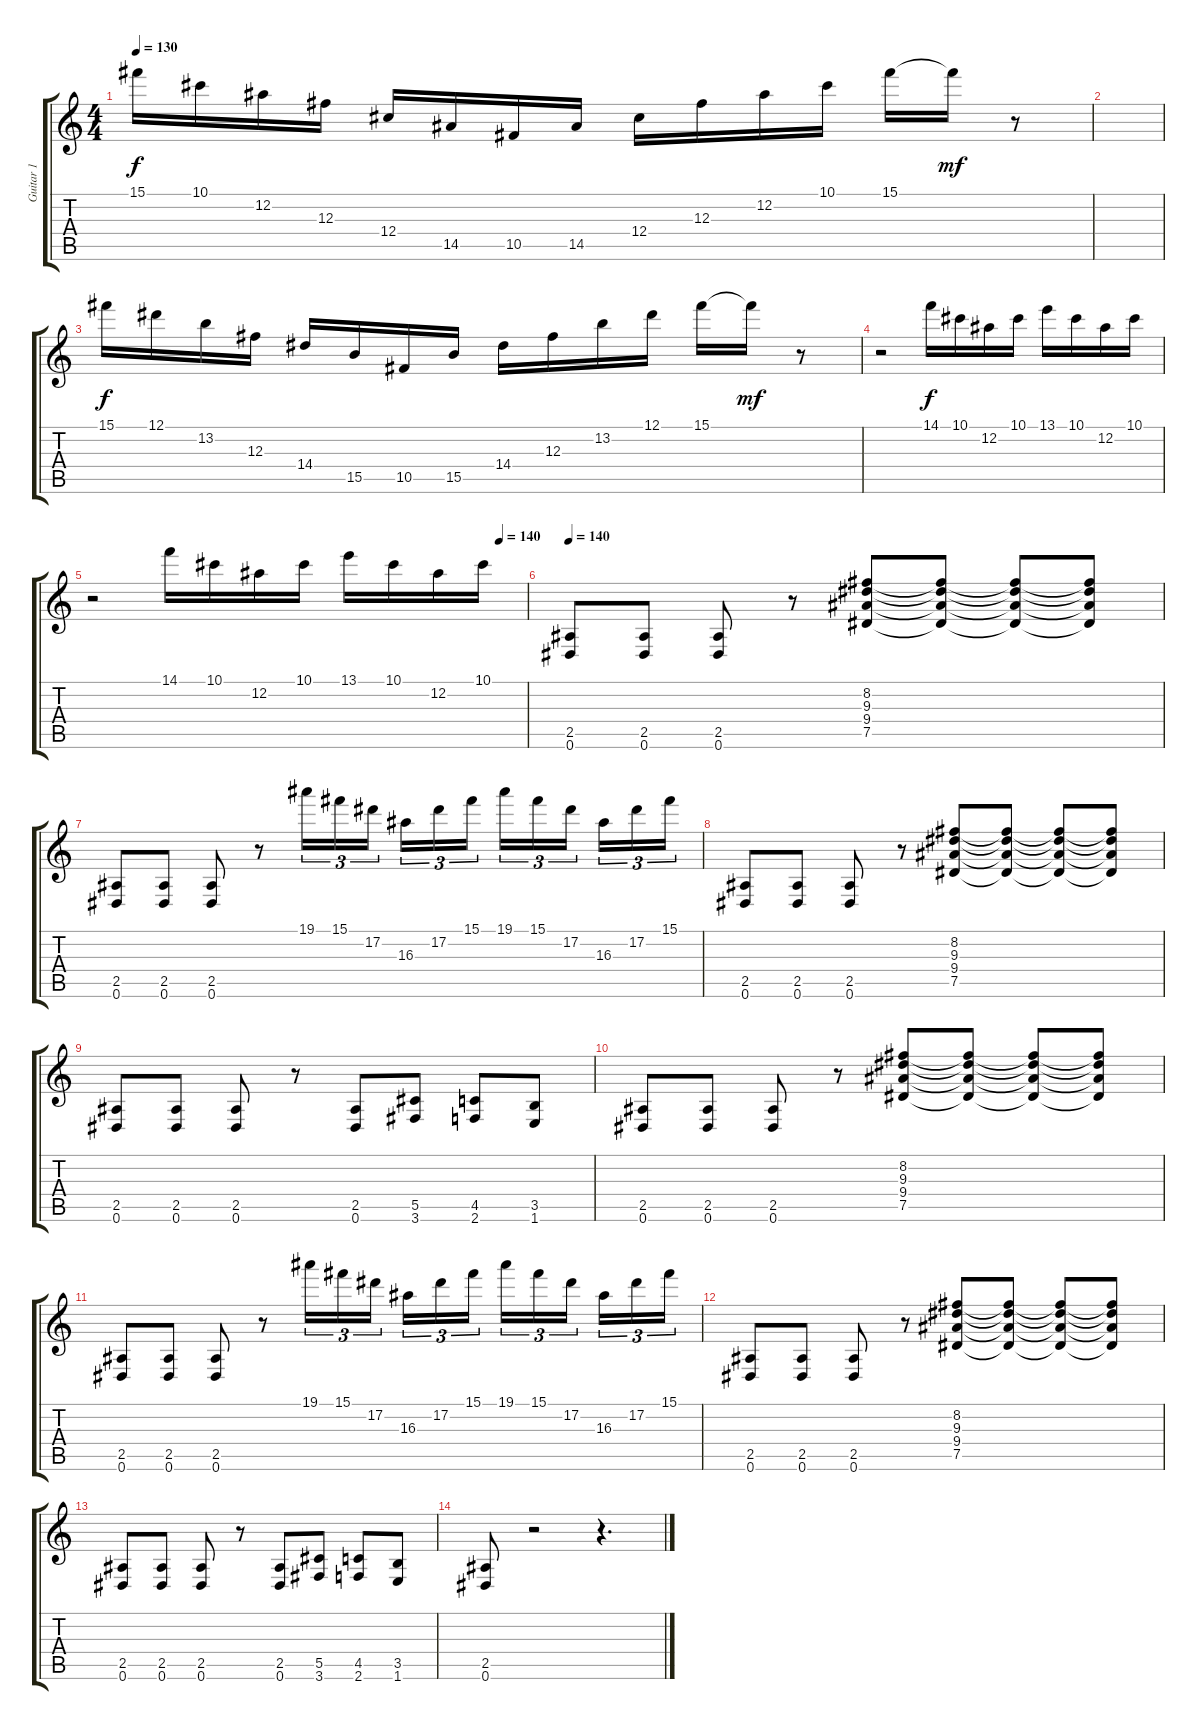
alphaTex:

\track ("Guitar 1" "Guitar 1") {instrument distortionguitar}
\staff {score tabs}
\tuning (Eb4 Bb3 Gb3 Db3 Ab2 Eb2) {hide}
\ts (4 4)
\tempo 130
\clef g2
\ks c
15.1.16{dy f} 10.1.16 12.2.16 12.3.16 12.4.16 14.5.16 10.5.16 14.5.16 12.4.16 12.3.16 12.2.16 10.1.16 15.1.16 15.1{t}.16{dy mf} r.8 |
|
15.1.16{dy f} 12.1.16 13.2.16 12.3.16 14.4.16 15.5.16 10.5.16 15.5.16 14.4.16 12.3.16 13.2.16 12.1.16 15.1.16 15.1{t}.16{dy mf} r.8 |
r.2 14.1.16{dy f} 10.1.16 12.2.16 10.1.16 13.1.16 10.1.16 12.2.16 10.1.16 |
\tempo (140 0.9375)
r.2 14.1.16 10.1.16 12.2.16 10.1.16 13.1.16 10.1.16 12.2.16 10.1.16 |
\tempo 140
(2.5 0.6).8 (2.5 0.6).8 (2.5 0.6).8 r.8 (8.2 9.3 9.4 7.5).8 (8.2{t} 9.3{t} 9.4{t} 7.5{t}).8 (8.2{t} 9.3{t} 9.4{t} 7.5{t}).8 (8.2{t} 9.3{t} 9.4{t} 7.5{t}).8 |
(2.5 0.6).8 (2.5 0.6).8 (2.5 0.6).8 r.8 19.1.16{tu (3 2)} 15.1.16{tu (3 2)} 17.2.16{tu (3 2) beam splitsecondary} 16.3.16{tu (3 2)} 17.2.16{tu (3 2)} 15.1.16{tu (3 2)} 19.1.16{tu (3 2)} 15.1.16{tu (3 2)} 17.2.16{tu (3 2) beam splitsecondary} 16.3.16{tu (3 2)} 17.2.16{tu (3 2)} 15.1.16{tu (3 2)} |
(2.5 0.6).8 (2.5 0.6).8 (2.5 0.6).8 r.8 (8.2 9.3 9.4 7.5).8 (8.2{t} 9.3{t} 9.4{t} 7.5{t}).8 (8.2{t} 9.3{t} 9.4{t} 7.5{t}).8 (8.2{t} 9.3{t} 9.4{t} 7.5{t}).8 |
(2.5 0.6).8 (2.5 0.6).8 (2.5 0.6).8 r.8 (2.5 0.6).8 (5.5 3.6).8 (4.5 2.6).8 (3.5 1.6).8 |
(2.5 0.6).8 (2.5 0.6).8 (2.5 0.6).8 r.8 (8.2 9.3 9.4 7.5).8 (8.2{t} 9.3{t} 9.4{t} 7.5{t}).8 (8.2{t} 9.3{t} 9.4{t} 7.5{t}).8 (8.2{t} 9.3{t} 9.4{t} 7.5{t}).8 |
(2.5 0.6).8 (2.5 0.6).8 (2.5 0.6).8 r.8 19.1.16{tu (3 2)} 15.1.16{tu (3 2)} 17.2.16{tu (3 2) beam splitsecondary} 16.3.16{tu (3 2)} 17.2.16{tu (3 2)} 15.1.16{tu (3 2)} 19.1.16{tu (3 2)} 15.1.16{tu (3 2)} 17.2.16{tu (3 2) beam splitsecondary} 16.3.16{tu (3 2)} 17.2.16{tu (3 2)} 15.1.16{tu (3 2)} |
(2.5 0.6).8 (2.5 0.6).8 (2.5 0.6).8 r.8 (8.2 9.3 9.4 7.5).8 (8.2{t} 9.3{t} 9.4{t} 7.5{t}).8 (8.2{t} 9.3{t} 9.4{t} 7.5{t}).8 (8.2{t} 9.3{t} 9.4{t} 7.5{t}).8 |
(2.5 0.6).8 (2.5 0.6).8 (2.5 0.6).8 r.8 (2.5 0.6).8 (5.5 3.6).8 (4.5 2.6).8 (3.5 1.6).8 |
(2.5 0.6).8 r.2 r.4{d}
